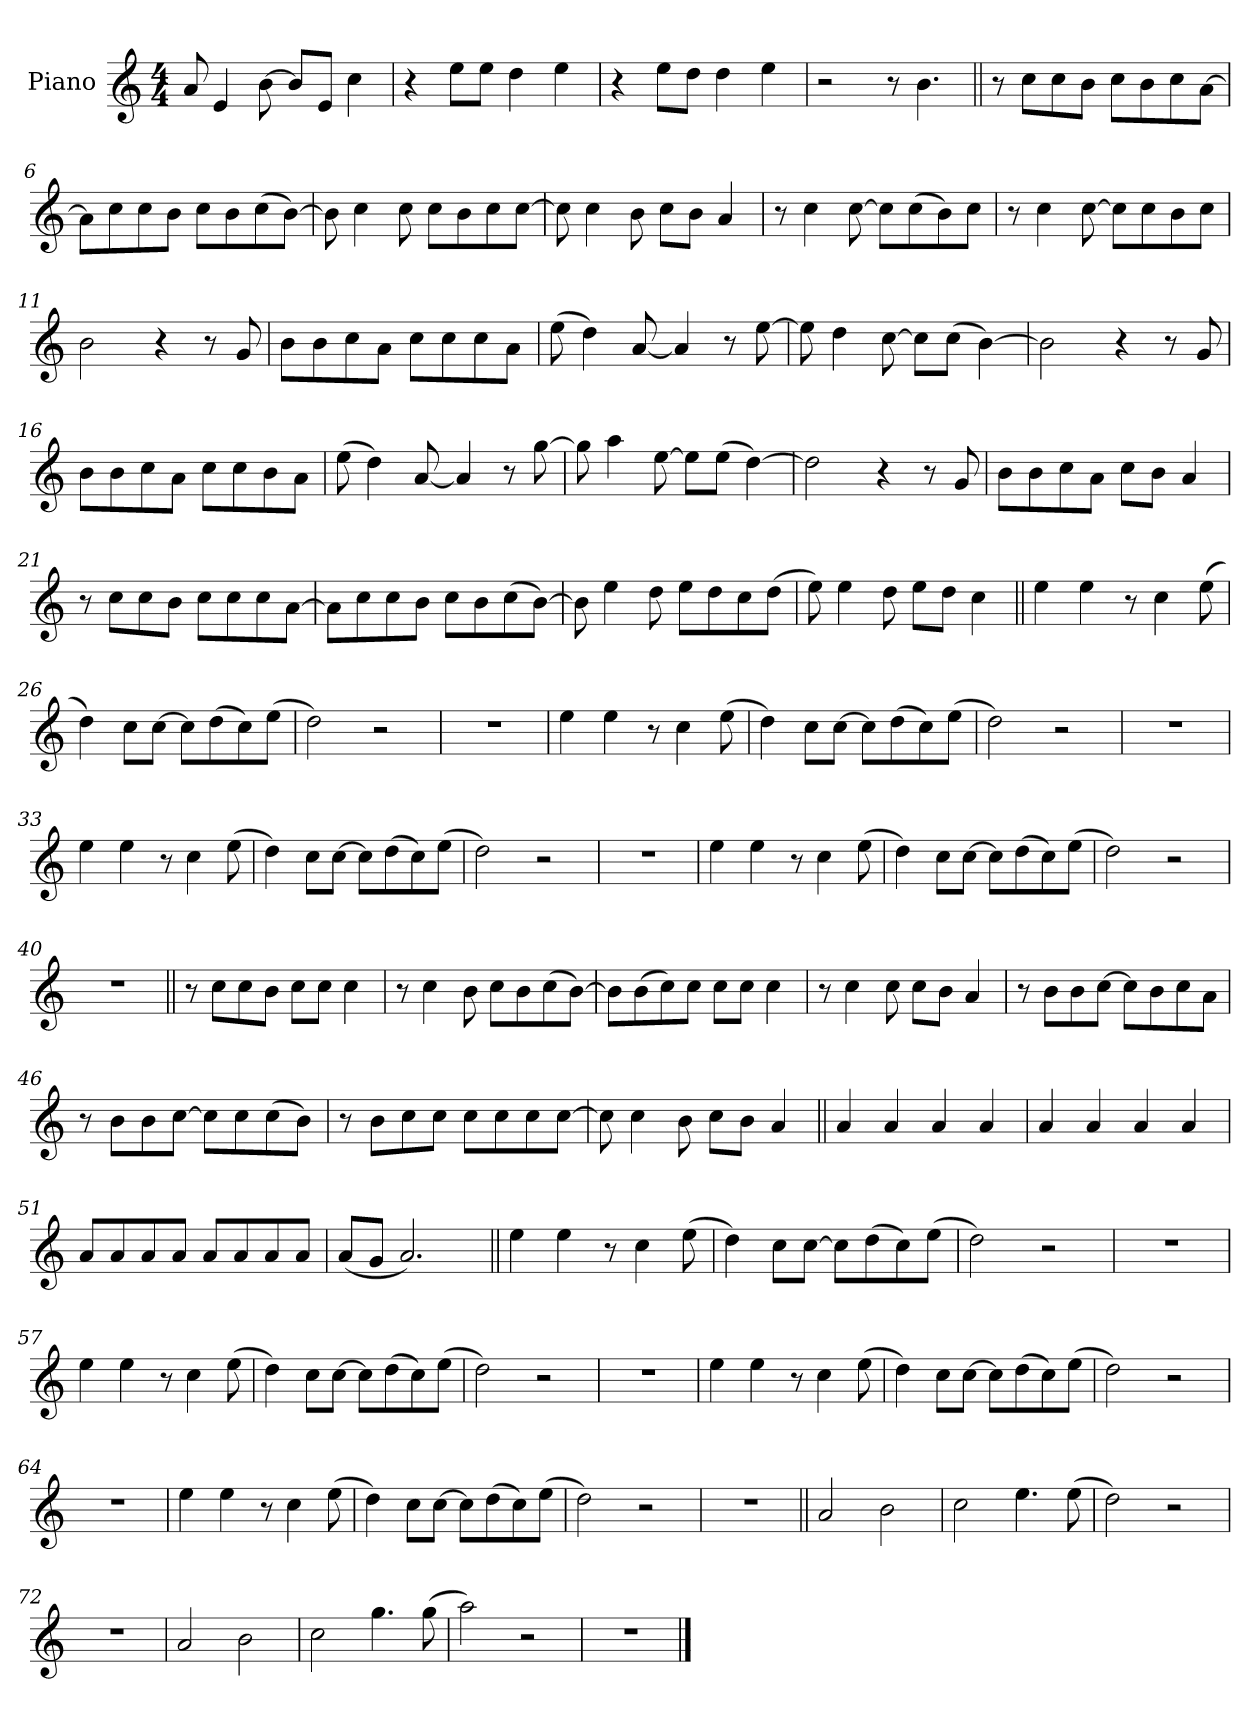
**kern
*part1
*staff1
*I"Piano
*I'Pno.
*clefG2
*k[]
*M4/4
*MM135
=1
8a!
4e!
[8b!
8b!L]
8e!J
4cc!
=2
4r
8ee!L
8ee!J
4dd!
4ee!
=3
4r
8ee!L
8dd!J
4dd!
4ee!
=4
2r
8r
4.b
=5||
8r
8ccL
8cc
8bJ
8ccL
8b
8cc
[8aJ
=6
8aL]
8cc
8cc
8bJ
8ccL
8b
(>8cc
[8bJ)
=7
8b]
4cc
8cc
8ccL
8b
8cc
[8ccJ
=8
8cc]
4cc
8b
8ccL
8bJ
4a
=9
8r
4cc
[8cc
8ccL]
(>8cc
8b)
8ccJ
=10
8r
4cc
[8cc
8ccL]
8cc
8b
8ccJ
=11
2b
4r
8r
8g
=12
8bL
8b
8cc
8aJ
8ccL
8cc
8cc
8aJ
=13
(>8ee
4dd)
[8a
4a]
8r
[8ee
=14
8ee]
4dd
[8cc
8ccL]
(>8ccJ
[4b)
=15
2b]
4r
8r
8g
=16
8bL
8b
8cc
8aJ
8ccL
8cc
8b
8aJ
=17
(>8ee
4dd)
[8a
4a]
8r
[8gg
=18
8gg]
4aa
[8ee
8eeL]
(>8eeJ
[4dd)
=19
2dd]
4r
8r
8g
=20
8bL
8b
8cc
8aJ
8ccL
8bJ
4a
=21
8r
8ccL
8cc
8bJ
8ccL
8cc
8cc
[8aJ
=22
8aL]
8cc
8cc
8bJ
8ccL
8b
(>8cc
[8bJ)
=23
8b]
4ee
8dd
8eeL
8dd
8cc
(>8ddJ
=24
8ee)
4ee
8dd
8eeL
8ddJ
4cc
=25||
4ee
4ee
8r
4cc
(>8ee
=26
4dd)
8ccL
[8ccJ
8ccL]
(>8dd
8cc)
(>8eeJ
=27
2dd)
2r
=28
1r
=29
4ee
4ee
8r
4cc
(>8ee
=30
4dd)
8ccL
[8ccJ
8ccL]
(>8dd
8cc)
(>8eeJ
=31
2dd)
2r
=32
1r
=33
4ee
4ee
8r
4cc
(>8ee
=34
4dd)
8ccL
[8ccJ
8ccL]
(>8dd
8cc)
(>8eeJ
=35
2dd)
2r
=36
1r
=37
4ee
4ee
8r
4cc
(>8ee
=38
4dd)
8ccL
[8ccJ
8ccL]
(>8dd
8cc)
(>8eeJ
=39
2dd)
2r
=40
1r
=41||
8r
8ccL
8cc
8bJ
8ccL
8ccJ
4cc
=42
8r
4cc
8b
8ccL
8b
(>8cc
[8bJ)
=43
8bL]
(>8b
8cc)
8ccJ
8ccL
8ccJ
4cc
=44
8r
4cc
8cc
8ccL
8bJ
4a
=45
8r
8bL
8b
[8ccJ
8ccL]
8b
8cc
8aJ
=46
8r
8bL
8b
[8ccJ
8ccL]
8cc
(>8cc
8bJ)
=47
8r
8bL
8cc
8ccJ
8ccL
8cc
8cc
[8ccJ
=48
8cc]
4cc
8b
8ccL
8bJ
4a
=49||
4a
4a
4a
4a
=50
4a
4a
4a
4a
=51
8aL
8a
8a
8aJ
8aL
8a
8a
8aJ
=52
(<8aL
8gJ
2.a)
=53||
4ee
4ee
8r
4cc
(>8ee
=54
4dd)
8ccL
[8ccJ
8ccL]
(>8dd
8cc)
(>8eeJ
=55
2dd)
2r
=56
1r
=57
4ee
4ee
8r
4cc
(>8ee
=58
4dd)
8ccL
[8ccJ
8ccL]
(>8dd
8cc)
(>8eeJ
=59
2dd)
2r
=60
1r
=61
4ee
4ee
8r
4cc
(>8ee
=62
4dd)
8ccL
[8ccJ
8ccL]
(>8dd
8cc)
(>8eeJ
=63
2dd)
2r
=64
1r
=65
4ee
4ee
8r
4cc
(>8ee
=66
4dd)
8ccL
[8ccJ
8ccL]
(>8dd
8cc)
(>8eeJ
=67
2dd)
2r
=68
1r
=69||
2a
2b
=70
2cc
4.ee
(>8ee
=71
2dd)
2r
=72
1r
=73
2a
2b
=74
2cc
4.gg
(>8gg
=75
2aa)
2r
=76
1r
==
*-
